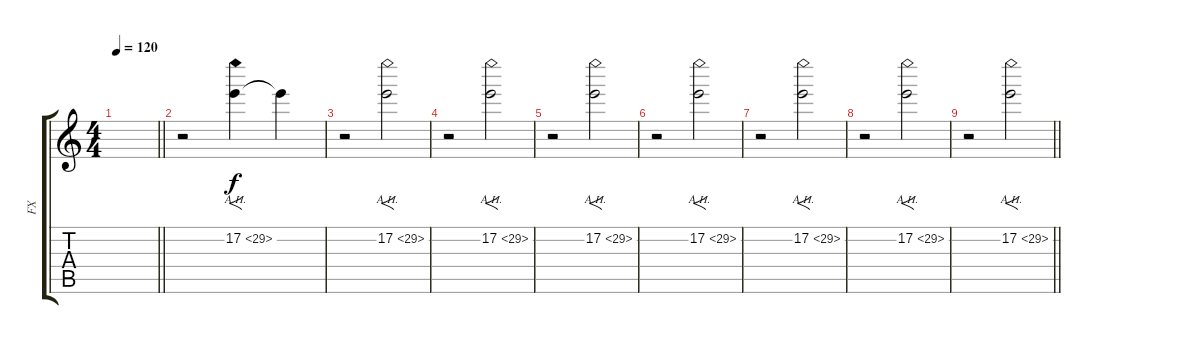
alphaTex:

\track ("FX" "FX") {instrument overdrivenguitar}
\staff {score tabs}
\tuning (E4 B3 G3 D3 A2 E2) {hide}
\ts (4 4)
\tempo 120
\clef g2
\barLineRight lightlight
\ks c
|
r.2 17.2{ah 12}.4{f} 17.2{t}.4 |
r.2 17.2{ah 12}.2{f} |
r.2 17.2{ah 12}.2{f} |
r.2 17.2{ah 12}.2{f} |
r.2 17.2{ah 12}.2{f} |
r.2 17.2{ah 12}.2{f} |
r.2 17.2{ah 12}.2{f} |
\barLineRight lightlight
r.2 17.2{ah 12}.2{f}
